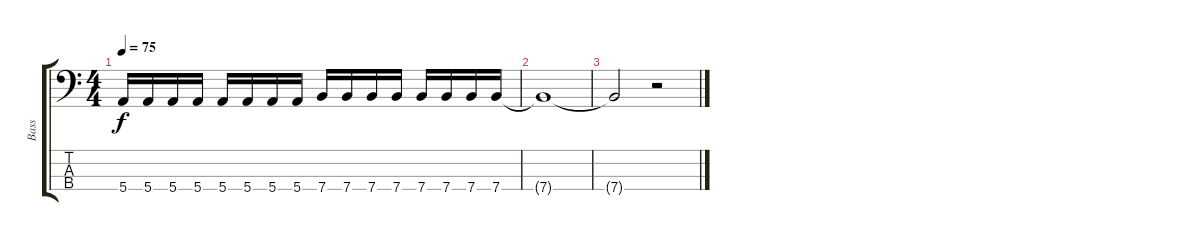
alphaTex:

\track ("Bass" "Bass") {instrument electricbassfinger}
\staff {score tabs}
\tuning (G2 D2 A1 E1) {hide}
\ts (4 4)
\tempo 75
\clef f4
\ks c
5.4.16{dy f} 5.4.16 5.4.16 5.4.16 5.4.16 5.4.16 5.4.16 5.4.16 7.4.16 7.4.16 7.4.16 7.4.16 7.4.16 7.4.16 7.4.16 7.4.16 |
7.4{t}.1 |
7.4{t}.2 r.2
